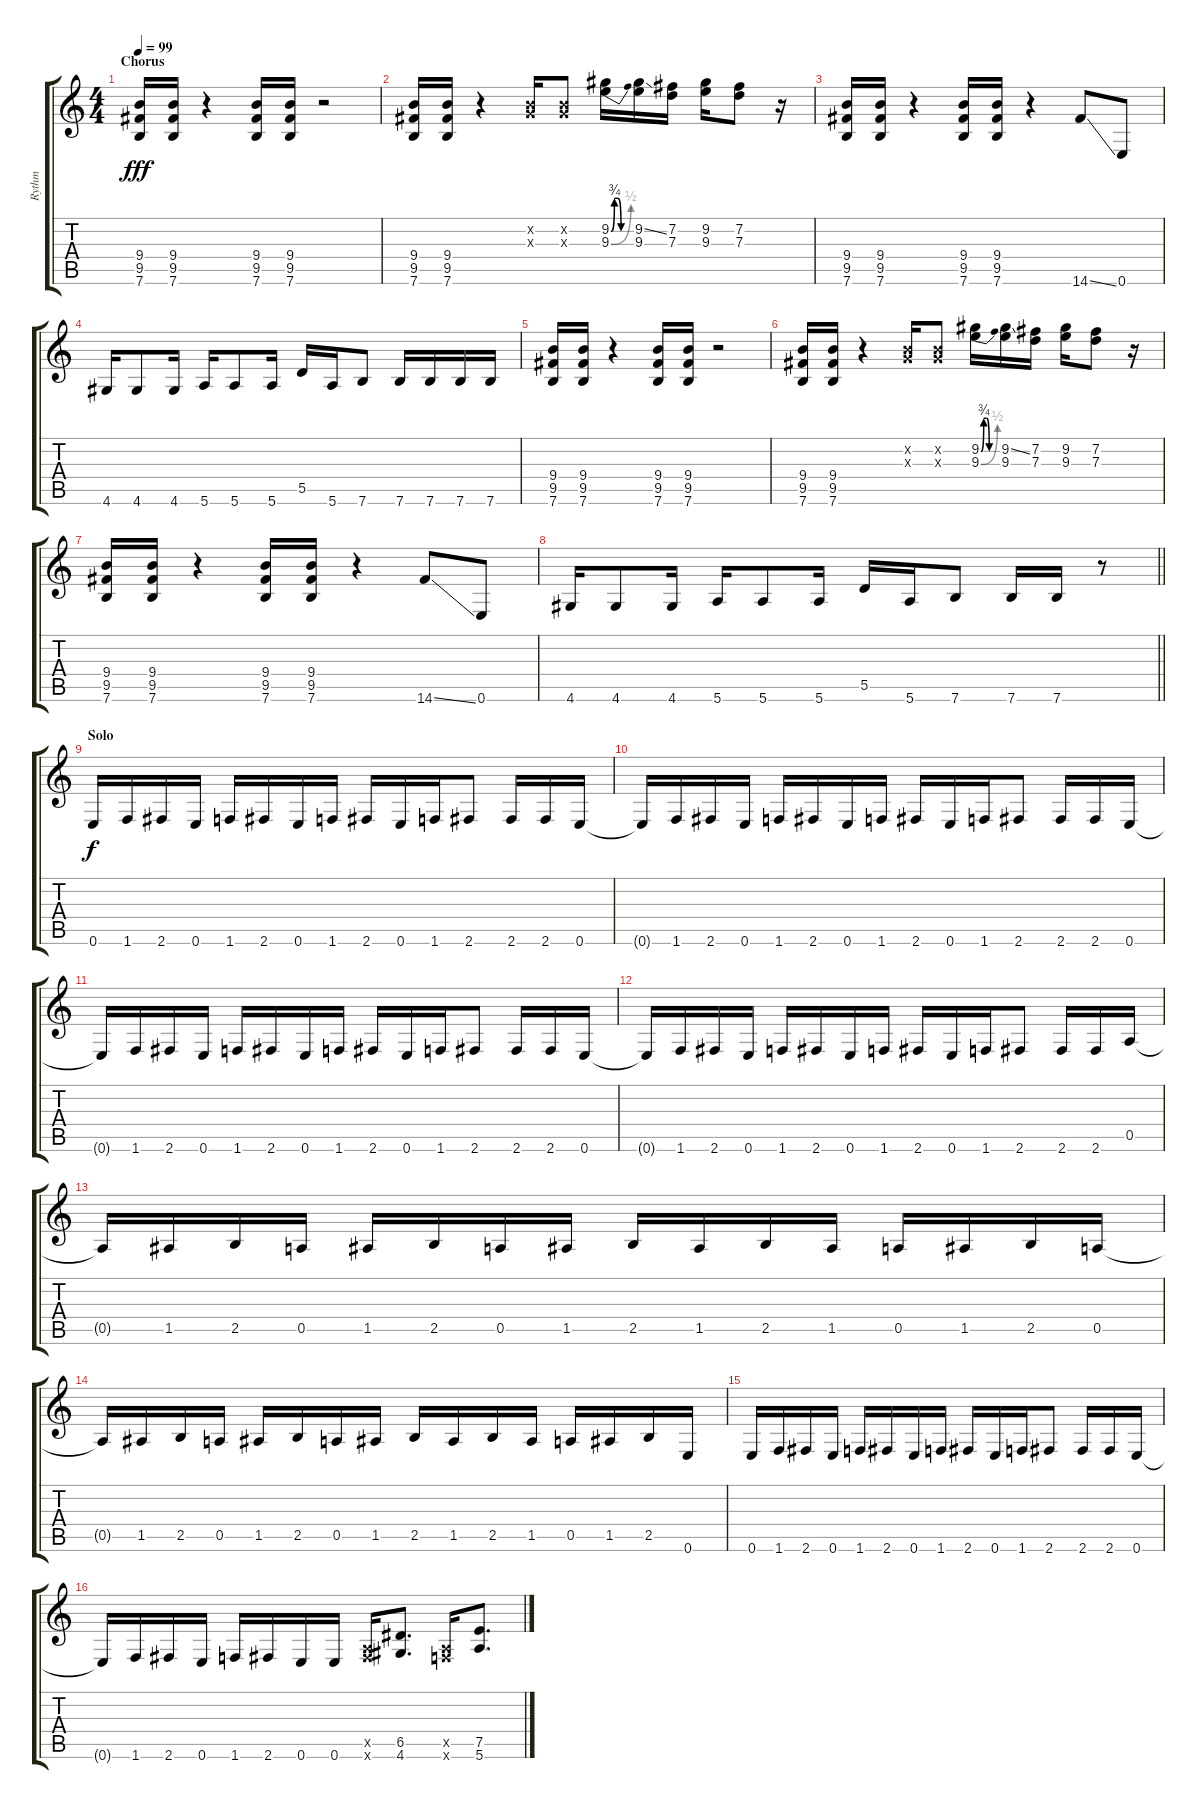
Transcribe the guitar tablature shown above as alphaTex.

\track ("Rythm" "Rythm") {instrument distortionguitar}
\staff {score tabs}
\tuning (E4 B3 G3 D3 A2 E2) {hide}
\ts (4 4)
\section ("" "Chorus")
\tempo 99
\clef g2
\ks c
(9.4 9.5 7.6).16{dy fff} (9.4 9.5 7.6).16 r.4 (9.4 9.5 7.6).16 (9.4 9.5 7.6).16 r.2 |
(9.4 9.5 7.6).16 (9.4 9.5 7.6).16 r.4 (0.2{x} 0.3{x}).16 (0.2{x} 0.3{x}).8 (9.2{be (custom 0 0 10 3 20 3 30 0 60 0)} 9.3{be (bend 0 0 60 2)}).16 (9.2{ss} 9.3).16 (7.2 7.3).16 (9.2 9.3).16 (7.2 7.3).8 r.16 |
(9.4 9.5 7.6).16 (9.4 9.5 7.6).16 r.4 (9.4 9.5 7.6).16 (9.4 9.5 7.6).16 r.4 14.6{ss}.8 0.6.8 |
4.6.16 4.6.8 4.6.16 5.6.16 5.6.8 5.6.16 5.5.16 5.6.16 7.6.8 7.6.16 7.6.16 7.6.16 7.6.16 |
(9.4 9.5 7.6).16 (9.4 9.5 7.6).16 r.4 (9.4 9.5 7.6).16 (9.4 9.5 7.6).16 r.2 |
(9.4 9.5 7.6).16 (9.4 9.5 7.6).16 r.4 (0.2{x} 0.3{x}).16 (0.2{x} 0.3{x}).8 (9.2{be (custom 0 0 10 3 20 3 30 0 60 0)} 9.3{be (bend 0 0 60 2)}).16 (9.2{ss} 9.3).16 (7.2 7.3).16 (9.2 9.3).16 (7.2 7.3).8 r.16 |
(9.4 9.5 7.6).16 (9.4 9.5 7.6).16 r.4 (9.4 9.5 7.6).16 (9.4 9.5 7.6).16 r.4 14.6{ss}.8 0.6.8 |
\barLineRight lightlight
4.6.16 4.6.8 4.6.16 5.6.16 5.6.8 5.6.16 5.5.16 5.6.16 7.6.8 7.6.16 7.6.16 r.8 |
\section ("" "Solo")
0.6.16{dy f} 1.6.16 2.6.16 0.6.16 1.6.16 2.6.16 0.6.16 1.6.16 2.6.16 0.6.16 1.6.16 2.6.8 2.6.16 2.6.16 0.6.16 |
0.6{t}.16 1.6.16 2.6.16 0.6.16 1.6.16 2.6.16 0.6.16 1.6.16 2.6.16 0.6.16 1.6.16 2.6.8 2.6.16 2.6.16 0.6.16 |
0.6{t}.16 1.6.16 2.6.16 0.6.16 1.6.16 2.6.16 0.6.16 1.6.16 2.6.16 0.6.16 1.6.16 2.6.8 2.6.16 2.6.16 0.6.16 |
0.6{t}.16 1.6.16 2.6.16 0.6.16 1.6.16 2.6.16 0.6.16 1.6.16 2.6.16 0.6.16 1.6.16 2.6.8 2.6.16 2.6.16 0.5.16 |
0.5{t}.16 1.5.16 2.5.16 0.5.16 1.5.16 2.5.16 0.5.16 1.5.16 2.5.16 1.5.16 2.5.16 1.5.16 0.5.16 1.5.16 2.5.16 0.5.16 |
0.5{t}.16 1.5.16 2.5.16 0.5.16 1.5.16 2.5.16 0.5.16 1.5.16 2.5.16 1.5.16 2.5.16 1.5.16 0.5.16 1.5.16 2.5.16 0.6.16 |
0.6.16 1.6.16 2.6.16 0.6.16 1.6.16 2.6.16 0.6.16 1.6.16 2.6.16 0.6.16 1.6.16 2.6.8 2.6.16 2.6.16 0.6.16 |
0.6{t}.16 1.6.16 2.6.16 0.6.16 1.6.16 2.6.16 0.6.16 0.6.16 (0.5{x} 2.6{x}).16 (6.5 4.6).8{d} (0.5{x} 1.6{x}).16 (7.5 5.6).8{d}
